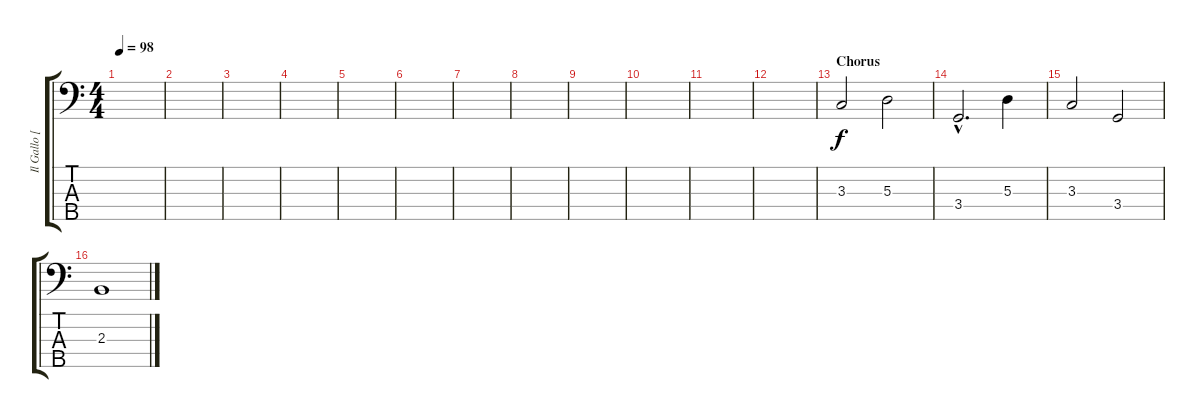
\track ("Il Gallo [bass]" "Il Gallo [") {instrument electricbassfinger}
\staff {score tabs}
\tuning (G2 D2 A1 E1 B0) {hide}
\ts (4 4)
\tempo 98
\clef f4
\ks c
|
|
|
|
|
|
|
|
|
|
|
|
\section ("" "Chorus")
3.3.2 5.3.2 |
3.4{hac}.2{d} 5.3.4 |
3.3.2 3.4.2 |
2.3.1
